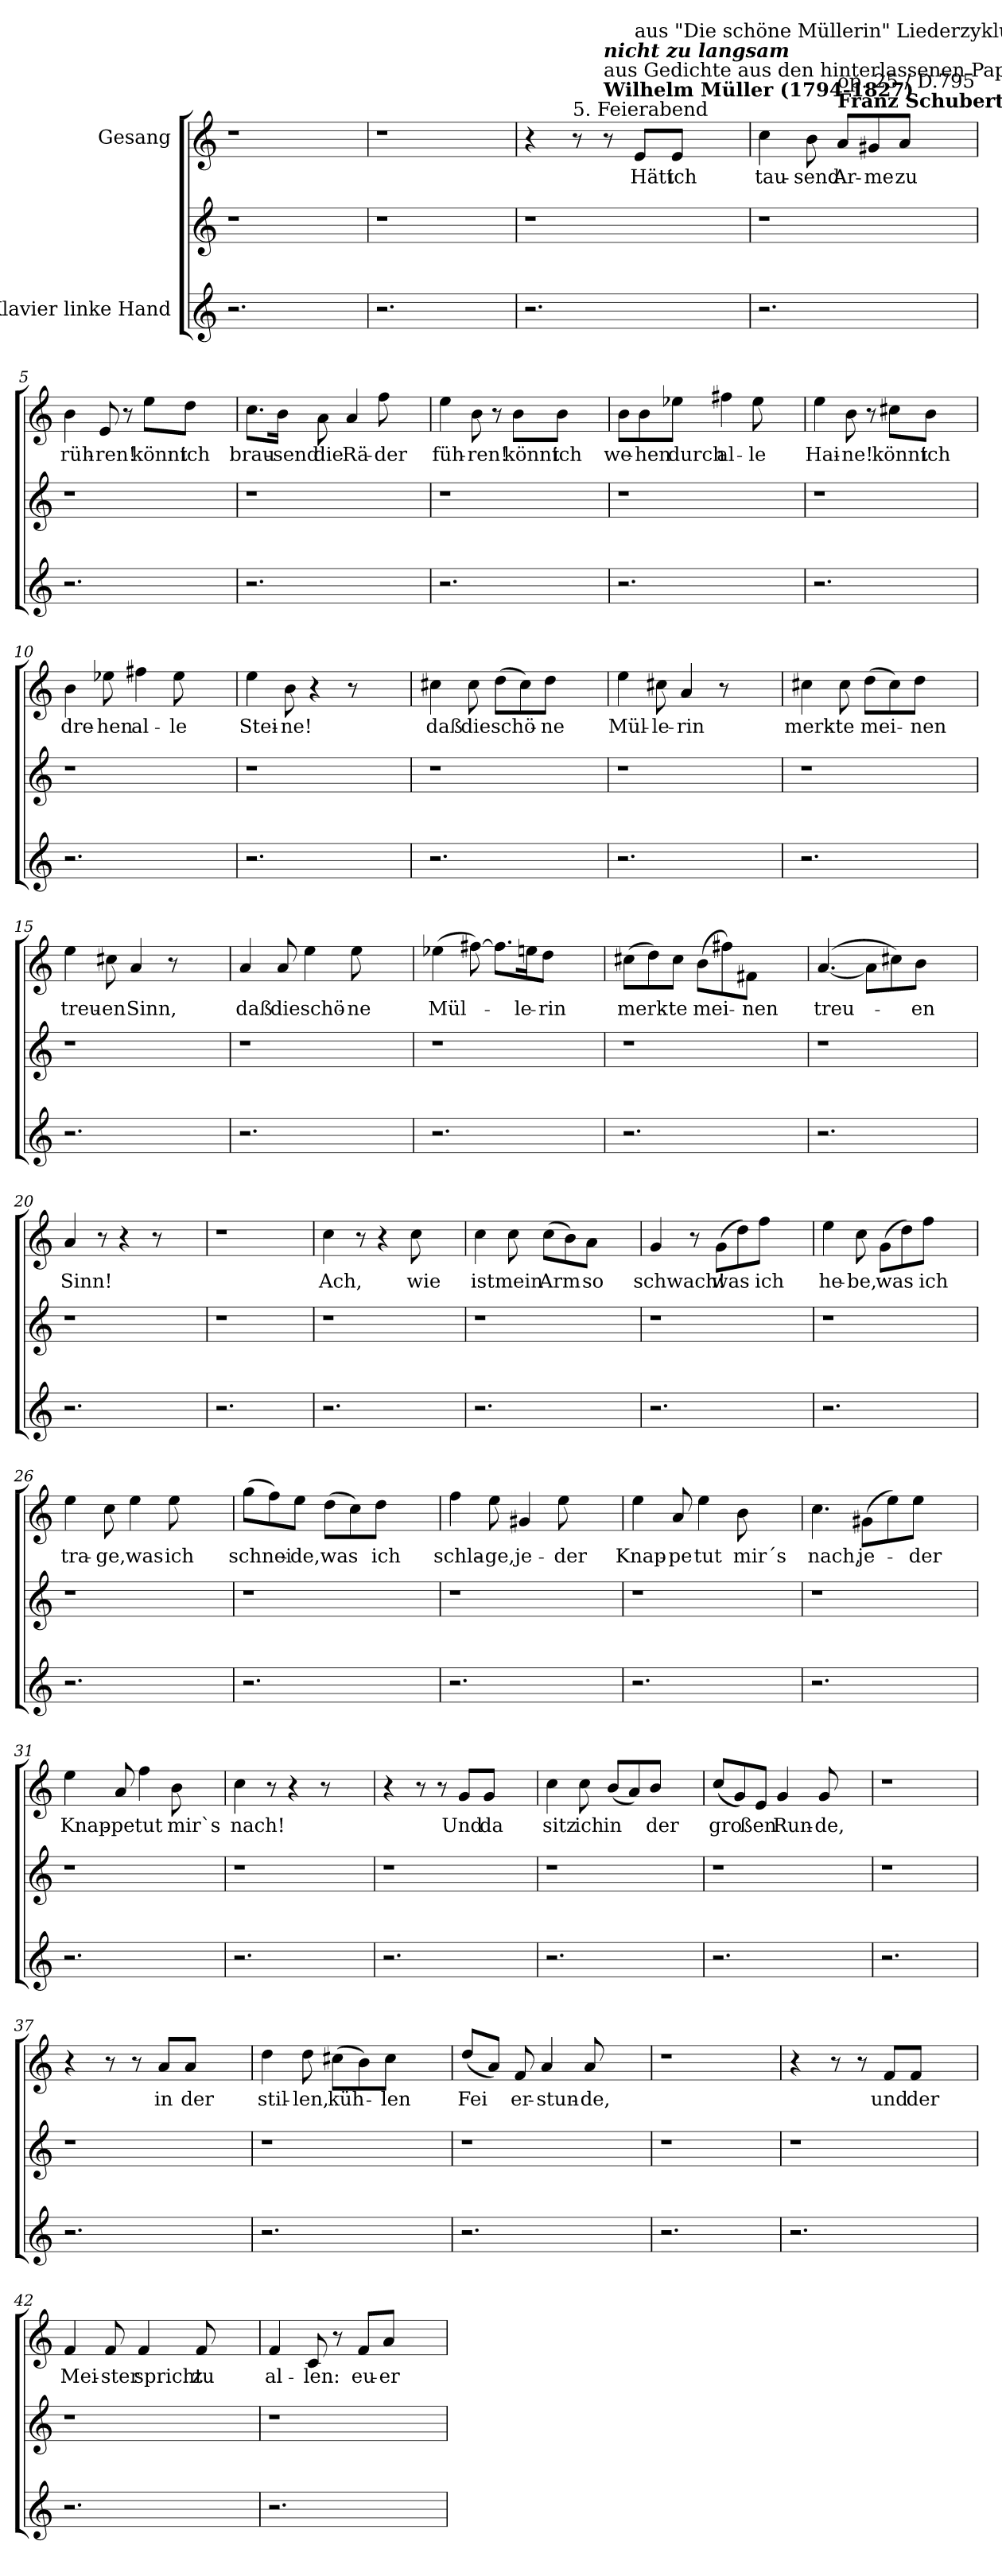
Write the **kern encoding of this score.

**kern	**kern	**kern	**text
*part2	*part2	*part1	*part1
*staff3	*staff2	*staff1	*staff1
*I"Klavier linke Hand	*	*I"Gesang	*
*clefG2	*clefG2	*clefG2	*
*k[]	*k[]	*k[]	*
=1	=1	=1	=1
2.r	1r	1r	.
4ryy	.	.	.
=2	=2	=2	=2
2.r	1r	1r	.
4ryy	.	.	.
=3	=3	=3	=3
2.r	1r	4r	.
!	!	!LO:TX:a:t=5. Feierabend	!
.	.	8r	.
!	!	!LO:TX:a:B:t=Wilhelm Müller (1794-1827)	!
!	!	!LO:TX:a:t=aus Gedichte aus den hinterlassenen Papieren eines reisenden Waldhornisten 1	!
!	!	!LO:TX:a:Bi:t=nicht zu langsam	!
.	.	8r	.
!	!	!LO:TX:a:t=aus "Die schöne Müllerin" Liederzyklus für Singstimme und Klavier	!
!	!	!	!LO:LY:b
.	.	8e/L	Hätt
!	!	!	!LO:LY:b
.	.	8e/J	ich
4ryy	.	4ryy	.
=4	=4	=4	=4
!	!	!	!LO:LY:b
2.r	1r	4cc\	tau-
!	!	!	!LO:LY:b
.	.	8b\	send
!	!	!LO:TX:a:B:t=Franz Schubert	!
!	!	!LO:TX:a:t=op. 25 / D.795	!
!	!	!	!LO:LY:b
.	.	8a/L	Ar-
!	!	!	!LO:LY:b
.	.	8g#X/	me
!	!	!	!LO:LY:b
.	.	8a/J	zu
4ryy	.	4ryy	.
=5	=5	=5	=5
!	!	!	!LO:LY:b
2.r	1r	4b\	rüh-
!	!	!	!LO:LY:b
.	.	8e/	ren!
.	.	8r	.
!	!	!	!LO:LY:b
.	.	8ee\L	könnt
!	!	!	!LO:LY:b
.	.	8dd\J	ich
4ryy	.	4ryy	.
!!LO:LB:g=z
=6	=6	=6	=6
!	!	!	!LO:LY:b
2.r	1r	8.cc\L	brau-
!	!	!	!LO:LY:b
.	.	16b\Jk	send
!	!	!	!LO:LY:b
.	.	8a\	die
!	!	!	!LO:LY:b
.	.	4a/	Rä-
!	!	!	!LO:LY:b
.	.	8ff\	der
4ryy	.	4ryy	.
=7	=7	=7	=7
!	!	!	!LO:LY:b
2.r	1r	4ee\	füh-
!	!	!	!LO:LY:b
.	.	8b\	ren!
.	.	8r	.
!	!	!	!LO:LY:b
.	.	8b\L	könnt
!	!	!	!LO:LY:b
.	.	8b\J	ich
4ryy	.	4ryy	.
=8	=8	=8	=8
!	!	!	!LO:LY:b
2.r	1r	8b\L	we-
!	!	!	!LO:LY:b
.	.	8b\	hen
!	!	!	!LO:LY:b
.	.	8ee-X\J	durch
!	!	!	!LO:LY:b
.	.	4ff#X\	al-
!	!	!	!LO:LY:b
.	.	8ee-\	le
4ryy	.	4ryy	.
=9	=9	=9	=9
!	!	!	!LO:LY:b
2.r	1r	4ee\	Hai-
!	!	!	!LO:LY:b
.	.	8b\	ne!
.	.	8r	.
!	!	!	!LO:LY:b
.	.	8cc#X\L	könnt
!	!	!	!LO:LY:b
.	.	8b\J	ich
4ryy	.	4ryy	.
!!LO:LB:g=z
=10	=10	=10	=10
!	!	!	!LO:LY:b
2.r	1r	4b\	dre-
!	!	!	!LO:LY:b
.	.	8ee-X\	hen
!	!	!	!LO:LY:b
.	.	4ff#X\	al-
!	!	!	!LO:LY:b
.	.	8ee-\	le
4ryy	.	4ryy	.
=11	=11	=11	=11
!	!	!	!LO:LY:b
2.r	1r	4ee\	Stei-
!	!	!	!LO:LY:b
.	.	8b\	ne!
.	.	4r	.
.	.	8r	.
4ryy	.	4ryy	.
=12	=12	=12	=12
!	!	!	!LO:LY:b
2.r	1r	4cc#X\	daß
!	!	!	!LO:LY:b
.	.	8cc#\	die
!	!	!	!LO:LY:b
.	.	(8dd\L	schö-
.	.	8cc#\)	.
!	!	!	!LO:LY:b
.	.	8dd\J	ne
4ryy	.	4ryy	.
=13	=13	=13	=13
!	!	!	!LO:LY:b
2.r	1r	4ee\	Mül-
!	!	!	!LO:LY:b
.	.	8cc#X\	le-
!	!	!	!LO:LY:b
.	.	4a/	rin
.	.	8r	.
4ryy	.	4ryy	.
=14	=14	=14	=14
!	!	!	!LO:LY:b
2.r	1r	4cc#X\	merk-
!	!	!	!LO:LY:b
.	.	8cc#\	te
!	!	!	!LO:LY:b
.	.	(8dd\L	mei-
.	.	8cc#\)	.
!	!	!	!LO:LY:b
.	.	8dd\J	nen
4ryy	.	4ryy	.
!!LO:LB:g=z
=15	=15	=15	=15
!	!	!	!LO:LY:b
2.r	1r	4ee\	treu-
!	!	!	!LO:LY:b
.	.	8cc#X\	en
!	!	!	!LO:LY:b
.	.	4a/	Sinn,
.	.	8r	.
4ryy	.	4ryy	.
=16	=16	=16	=16
!	!	!	!LO:LY:b
2.r	1r	4a/	daß
!	!	!	!LO:LY:b
.	.	8a/	die
!	!	!	!LO:LY:b
.	.	4ee\	schö-
!	!	!	!LO:LY:b
.	.	8ee\	ne
4ryy	.	4ryy	.
=17	=17	=17	=17
!	!	!	!LO:LY:b
2.r	1r	(4ee-X\	Mül-
.	.	[8ff#X\)	.
.	.	8.ff#\L]	.
!	!	!	!LO:LY:b
.	.	16een\K	le-
!	!	!	!LO:LY:b
.	.	8dd\J	rin
4ryy	.	4ryy	.
=18	=18	=18	=18
!	!	!	!LO:LY:b
2.r	1r	(8cc#X\L	merk-
.	.	8dd\)	.
!	!	!	!LO:LY:b
.	.	8cc#\J	te
!	!	!	!LO:LY:b
.	.	(8b\L	mei-
.	.	8ff#X\)	.
!	!	!	!LO:LY:b
.	.	8f#X\J	nen
4ryy	.	4ryy	.
!!LO:PB:g=z
=19	=19	=19	=19
!	!	!	!LO:LY:b
2.r	1r	([4.a/	treu-
.	.	8a\L]	.
.	.	8cc#X\)	.
!	!	!	!LO:LY:b
.	.	8b\J	en
4ryy	.	4ryy	.
=20	=20	=20	=20
!	!	!	!LO:LY:b
2.r	1r	4a/	Sinn!
.	.	8r	.
.	.	4r	.
.	.	8r	.
4ryy	.	4ryy	.
=21	=21	=21	=21
2.r	1r	1r	.
4ryy	.	.	.
=22	=22	=22	=22
!	!	!	!LO:LY:b
2.r	1r	4cc\	Ach,
.	.	8r	.
.	.	4r	.
!	!	!	!LO:LY:b
.	.	8cc\	wie
4ryy	.	4ryy	.
=23	=23	=23	=23
!	!	!	!LO:LY:b
2.r	1r	4cc\	ist
!	!	!	!LO:LY:b
.	.	8cc\	mein
!	!	!	!LO:LY:b
.	.	(8cc\L	Arm
.	.	8b\)	.
!	!	!	!LO:LY:b
.	.	8a\J	so
4ryy	.	4ryy	.
=24	=24	=24	=24
!	!	!	!LO:LY:b
2.r	1r	4g/	schwach!
.	.	8r	.
!	!	!	!LO:LY:b
.	.	(8g\L	was
.	.	8dd\)	.
!	!	!	!LO:LY:b
.	.	8ff\J	ich
4ryy	.	4ryy	.
!!LO:LB:g=z
=25	=25	=25	=25
!	!	!	!LO:LY:b
2.r	1r	4ee\	he-
!	!	!	!LO:LY:b
.	.	8cc\	be,
!	!	!	!LO:LY:b
.	.	(8g\L	was
.	.	8dd\)	.
!	!	!	!LO:LY:b
.	.	8ff\J	ich
4ryy	.	4ryy	.
=26	=26	=26	=26
!	!	!	!LO:LY:b
2.r	1r	4ee\	tra-
!	!	!	!LO:LY:b
.	.	8cc\	ge,
!	!	!	!LO:LY:b
.	.	4ee\	was
!	!	!	!LO:LY:b
.	.	8ee\	ich
4ryy	.	4ryy	.
=27	=27	=27	=27
!	!	!	!LO:LY:b
2.r	1r	(8gg\L	schnei-
.	.	8ff\)	.
!	!	!	!LO:LY:b
.	.	8ee\J	de,
!	!	!	!LO:LY:b
.	.	(8dd\L	was
.	.	8cc\)	.
!	!	!	!LO:LY:b
.	.	8dd\J	ich
4ryy	.	4ryy	.
=28	=28	=28	=28
!	!	!	!LO:LY:b
2.r	1r	4ff\	schla-
!	!	!	!LO:LY:b
.	.	8ee\	ge,
!	!	!	!LO:LY:b
.	.	4g#X/	je-
!	!	!	!LO:LY:b
.	.	8ee\	der
4ryy	.	4ryy	.
!!LO:LB:g=z
=29	=29	=29	=29
!	!	!	!LO:LY:b
2.r	1r	4ee\	Knap-
!	!	!	!LO:LY:b
.	.	8a/	pe
!	!	!	!LO:LY:b
.	.	4ee\	tut
!	!	!	!LO:LY:b
.	.	8b\	mir´s
4ryy	.	4ryy	.
=30	=30	=30	=30
!	!	!	!LO:LY:b
2.r	1r	4.cc\	nach,
!	!	!	!LO:LY:b
.	.	(8g#X\L	je-
.	.	8ee\)	.
!	!	!	!LO:LY:b
.	.	8ee\J	der
4ryy	.	4ryy	.
=31	=31	=31	=31
!	!	!	!LO:LY:b
2.r	1r	4ee\	Knap-
!	!	!	!LO:LY:b
.	.	8a/	pe
!	!	!	!LO:LY:b
.	.	4ff\	tut
!	!	!	!LO:LY:b
.	.	8b\	mir`s
4ryy	.	4ryy	.
=32	=32	=32	=32
!	!	!	!LO:LY:b
2.r	1r	4cc\	nach!
.	.	8r	.
.	.	4r	.
.	.	8r	.
4ryy	.	4ryy	.
=33	=33	=33	=33
2.r	1r	4r	.
.	.	8r	.
.	.	8r	.
!	!	!	!LO:LY:b
.	.	8g/L	Und
!	!	!	!LO:LY:b
.	.	8g/J	da
4ryy	.	4ryy	.
!!LO:LB:g=z
=34	=34	=34	=34
!	!	!	!LO:LY:b
2.r	1r	4cc\	sitz
!	!	!	!LO:LY:b
.	.	8cc\	ich
!	!	!	!LO:LY:b
.	.	(8b/L	in
.	.	8a/)	.
!	!	!	!LO:LY:b
.	.	8b/J	der
4ryy	.	4ryy	.
=35	=35	=35	=35
!	!	!	!LO:LY:b
2.r	1r	(8cc/L	gro
.	.	8g/)	.
!	!	!	!LO:LY:b
.	.	8e/J	ßen
!	!	!	!LO:LY:b
.	.	4g/	Run-
!	!	!	!LO:LY:b
.	.	8g/	de,
4ryy	.	4ryy	.
=36	=36	=36	=36
2.r	1r	1r	.
4ryy	.	.	.
=37	=37	=37	=37
2.r	1r	4r	.
.	.	8r	.
.	.	8r	.
!	!	!	!LO:LY:b
.	.	8a/L	in
!	!	!	!LO:LY:b
.	.	8a/J	der
4ryy	.	4ryy	.
=38	=38	=38	=38
!	!	!	!LO:LY:b
2.r	1r	4dd\	stil-
!	!	!	!LO:LY:b
.	.	8dd\	len,
!	!	!	!LO:LY:b
.	.	(8cc#X\L	küh-
.	.	8b\)	.
!	!	!	!LO:LY:b
.	.	8cc#\J	len
4ryy	.	4ryy	.
!!LO:LB:g=z
=39	=39	=39	=39
!	!	!	!LO:LY:b
2.r	1r	(8dd/L	Fei
.	.	8a/J)	.
!	!	!	!LO:LY:b
.	.	8f/	er-
!	!	!	!LO:LY:b
.	.	4a/	stun-
!	!	!	!LO:LY:b
.	.	8a/	de,
4ryy	.	4ryy	.
=40	=40	=40	=40
2.r	1r	1r	.
4ryy	.	.	.
=41	=41	=41	=41
2.r	1r	4r	.
.	.	8r	.
.	.	8r	.
!	!	!	!LO:LY:b
.	.	8f/L	und
!	!	!	!LO:LY:b
.	.	8f/J	der
4ryy	.	4ryy	.
=42	=42	=42	=42
!	!	!	!LO:LY:b
2.r	1r	4f/	Mei-
!	!	!	!LO:LY:b
.	.	8f/	ster
!	!	!	!LO:LY:b
.	.	4f/	spricht
!	!	!	!LO:LY:b
.	.	8f/	zu
4ryy	.	4ryy	.
=43	=43	=43	=43
!	!	!	!LO:LY:b
2.r	1r	4f/	al-
!	!	!	!LO:LY:b
.	.	8c/	len:
.	.	8r	.
!	!	!	!LO:LY:b
.	.	8f/L	eu-
!	!	!	!LO:LY:b
.	.	8a/J	er
4ryy	.	4ryy	.
=	=	=	=
*-	*-	*-	*-
